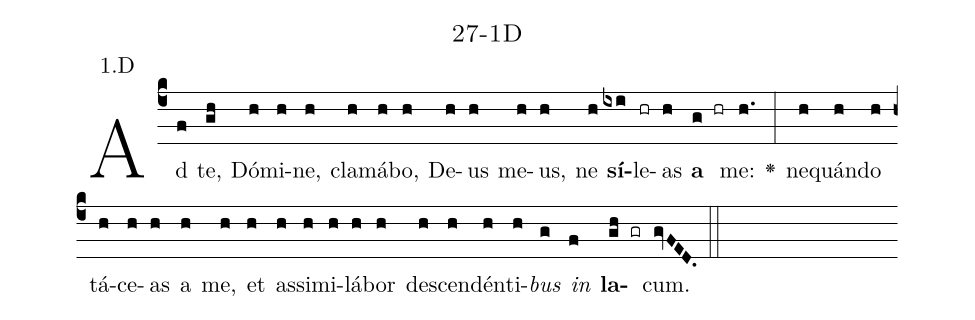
name: 27-1D;
annotation: 1.D;
%%
(c4)Ad(f) te,(gh) Dó(h)mi(h)ne,(h) cla(h)má(h)bo,(h) De(h)us(h) me(h)us,(h) ne(h) <b>sí</b>(ixi)le(hr)as(h) <b>a</b>(g hr) me:(h.) <v>\greheightstar</v>(:) ne(h)quán(h)do(h) tá(h)ce(h)as(h) a(h) me,(h) et(h) as(h)si(h)mi(h)lá(h)bor(h) de(h)scen(h)dén(h)ti(h)<i>bus</i>(g) <i>in</i>(f) <b>la</b>(gh gr)cum.(gvFED.) (::)


%E(h) u(h) o(g) u(f) a(gh) e.(gvFED.) (::)
